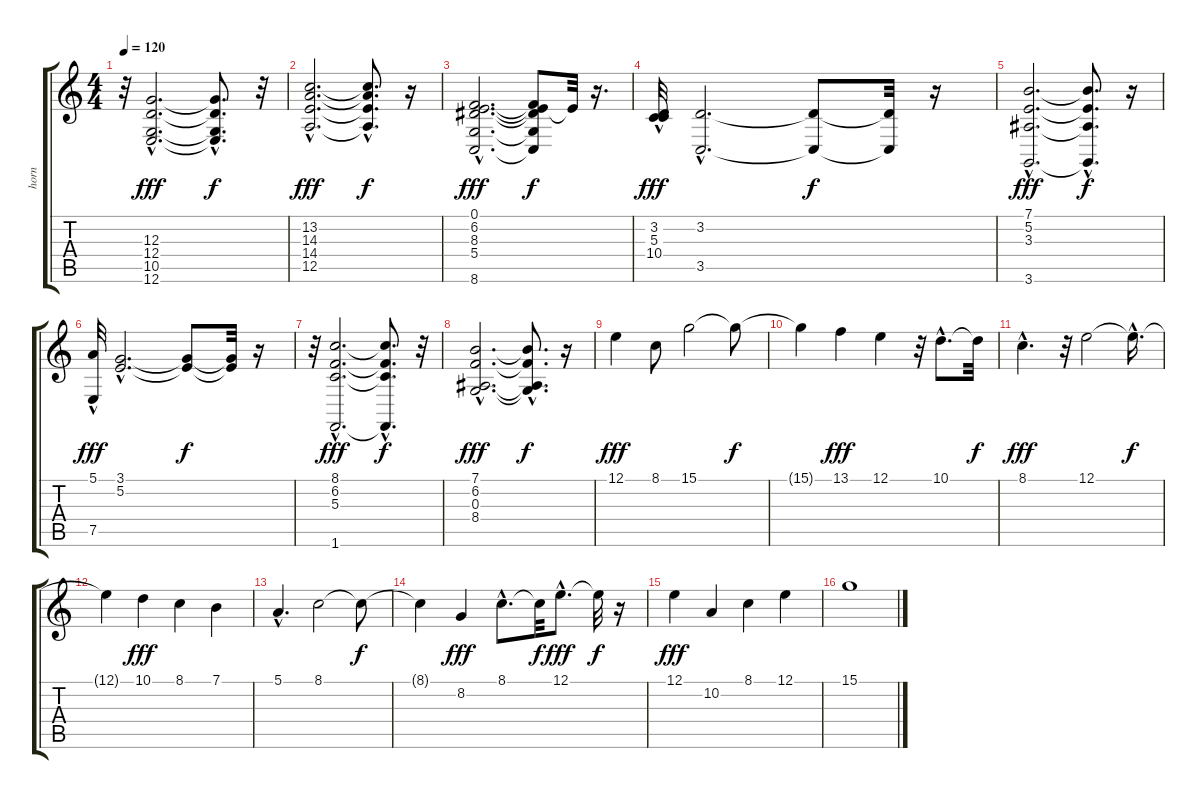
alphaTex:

\track ("horn" "horn") {instrument stringensemble1}
\staff {score tabs}
\tuning (E4 B3 G3 D3 A2 E2) {hide}
\ts (4 4)
\tempo 120
\clef g2
\ks c
r.32{dy fff} (12.3{hac} 12.4{hac} 10.5{hac} 12.6{hac}).2{d} (12.3{t} 12.4{hac t} 10.5{t} 12.6{t}).8{d dy f} r.32 |
(13.2{hac} 14.3{hac} 14.4{hac} 12.5{hac}).2{d dy fff} (13.2{t} 14.3{hac t} 14.4{t} 12.5{hac t}).8{d dy f} r.16 |
(0.1{hac} 6.2{hac} 8.3{hac} 5.4{hac} 8.6{hac}).2{d dy fff} (0.1{t} 6.2{t} 8.3{t} 5.4{t} 8.6{t}).8{dy f} 0.1{t}.32 r.16{d} |
(3.2{hac} 5.3{hac} 10.4{hac}).32{dy fff} (3.2{hac} 3.5{hac}).2{d} (3.2{t} 3.5{t}).8{dy f} (3.2{t} 3.5{t}).32 r.16 |
(7.1{hac} 5.2{hac} 3.3{hac} 3.6{hac}).2{d dy fff} (7.1{hac t} 5.2{hac t} 3.3{hac t} 3.6{hac t}).8{d dy f} r.16 |
(5.1{hac} 7.5{hac}).32{dy fff} (3.1{hac} 5.2{hac}).2{d} (3.1{t} 5.2{t}).8{dy f} (3.1{t} 5.2{t}).32 r.16 |
r.32 (8.1{hac} 6.2{hac} 5.3{hac} 1.6{hac}).2{d dy fff} (8.1{t} 6.2{t} 5.3{hac t} 1.6{t}).8{d dy f} r.32 |
(7.1{hac} 6.2{hac} 0.3{hac} 8.4{hac}).2{d dy fff} (7.1{hac t} 6.2{hac t} 0.3{hac t} 8.4{hac t}).8{d dy f} r.16 |
12.1.4{dy fff} 8.1.8 15.1.2 15.1{t}.8{dy f} |
15.1{t}.4 13.1.4{dy fff} 12.1.4 r.32 10.1{hac}.8{d} 10.1{t}.32{dy f} |
8.1{hac}.4{d dy fff} r.32 12.1.2 12.1{hac t}.16{d dy f} |
12.1{t}.4 10.1.4{dy fff} 8.1.4 7.1.4 |
5.1{hac}.4{d} 8.1.2 8.1{t}.8{dy f} |
8.1{t}.4 8.2.4{dy fff} 8.1{hac}.8{d} 8.1{t}.32{dy f} 12.1{hac}.8{d dy fff} 12.1{t}.32{dy f} r.16 |
12.1.4{dy fff} 10.2.4 8.1.4 12.1.4 |
15.1.1
